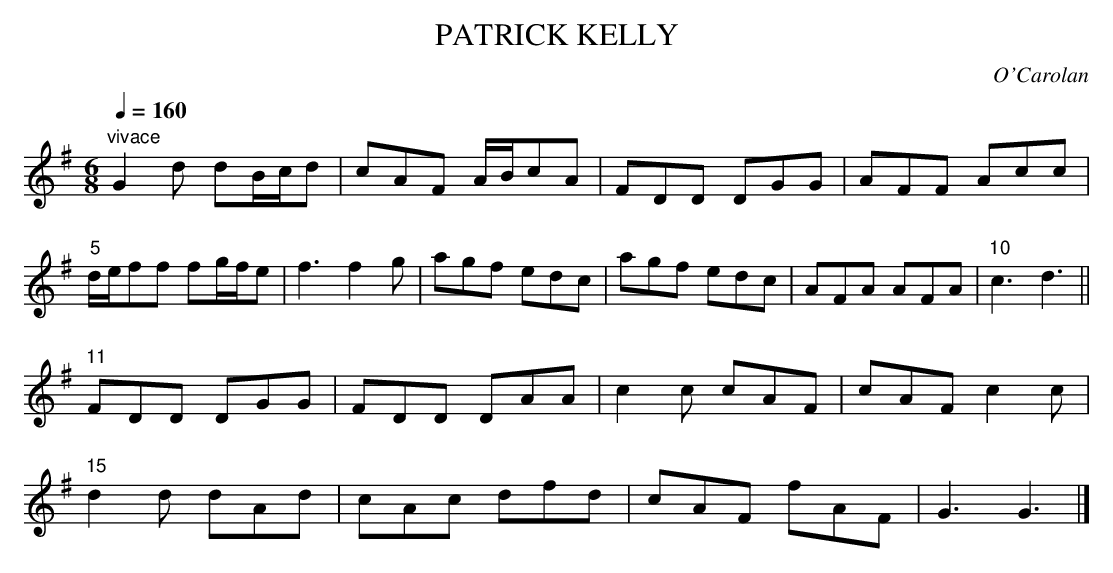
X:1
T:PATRICK KELLY
C:O'Carolan
Q:1/4=160
M:6/8
L:1/8
K:G
"vivace"
G2d dB/c/d|cAF A/B/cA|FDD DGG|AFF Acc|
"5"d/e/ff fg/f/e|f3 f2g|agf edc|agf edc|\
AFA AFA|"10"c3 d3||
"11"FDD DGG|FDD DAA|c2c cAF|cAF c2c|
"15"d2d dAd|cAc dfd|cAF fAF|G3 G3|]
